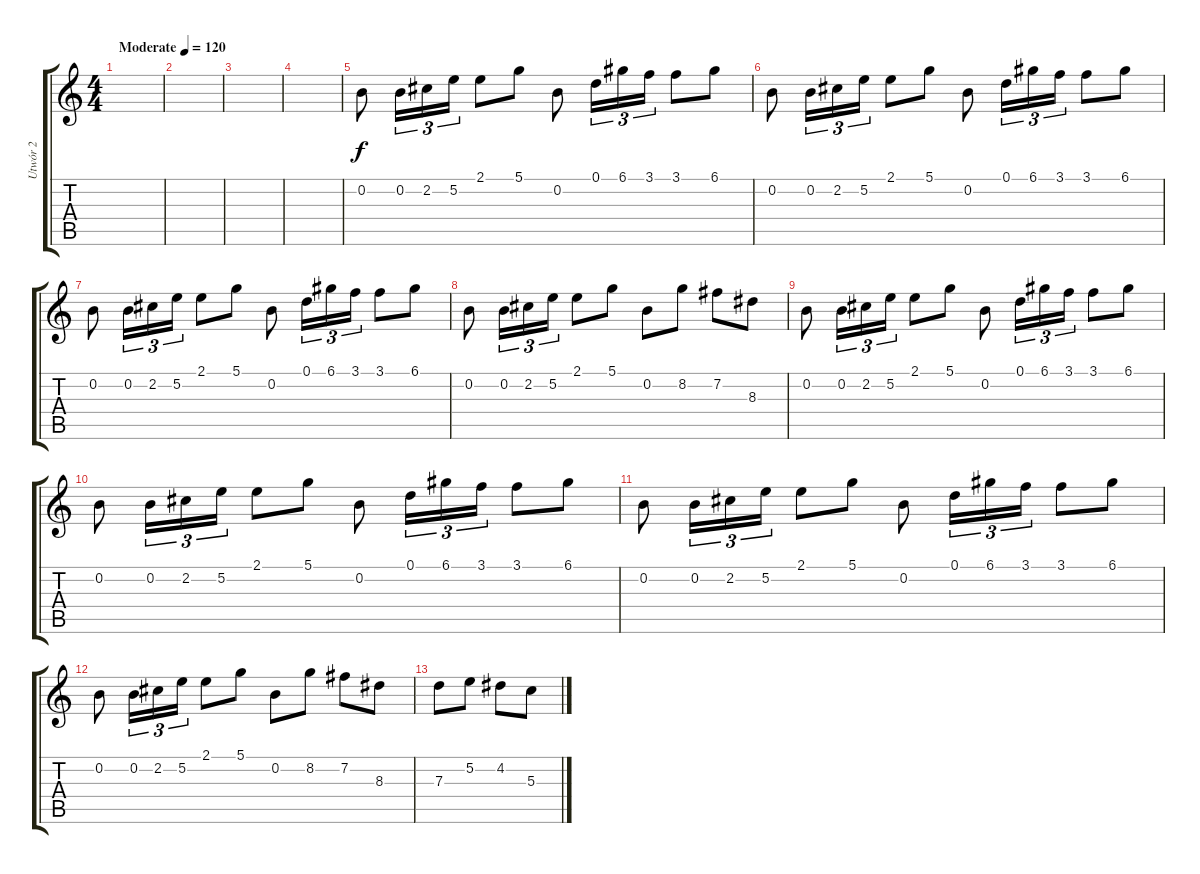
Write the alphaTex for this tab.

\track ("Utwór 2" "Utwór 2") {instrument distortionguitar}
\staff {score tabs}
\tuning (D4 B3 G3 D3 A2 E2) {hide}
\ts (4 4)
\tempo (120 "Moderate")
\clef g2
\ks c
|
|
|
|
0.2.8 0.2.16{tu (3 2)} 2.2.16{tu (3 2)} 5.2.16{tu (3 2)} 2.1.8 5.1.8 0.2.8 0.1.16{tu (3 2)} 6.1.16{tu (3 2)} 3.1.16{tu (3 2)} 3.1.8 6.1.8 |
0.2.8 0.2.16{tu (3 2)} 2.2.16{tu (3 2)} 5.2.16{tu (3 2)} 2.1.8 5.1.8 0.2.8 0.1.16{tu (3 2)} 6.1.16{tu (3 2)} 3.1.16{tu (3 2)} 3.1.8 6.1.8 |
0.2.8 0.2.16{tu (3 2)} 2.2.16{tu (3 2)} 5.2.16{tu (3 2)} 2.1.8 5.1.8 0.2.8 0.1.16{tu (3 2)} 6.1.16{tu (3 2)} 3.1.16{tu (3 2)} 3.1.8 6.1.8 |
0.2.8 0.2.16{tu (3 2)} 2.2.16{tu (3 2)} 5.2.16{tu (3 2)} 2.1.8 5.1.8 0.2.8 8.2.8 7.2.8 8.3.8 |
0.2.8 0.2.16{tu (3 2)} 2.2.16{tu (3 2)} 5.2.16{tu (3 2)} 2.1.8 5.1.8 0.2.8 0.1.16{tu (3 2)} 6.1.16{tu (3 2)} 3.1.16{tu (3 2)} 3.1.8 6.1.8 |
0.2.8 0.2.16{tu (3 2)} 2.2.16{tu (3 2)} 5.2.16{tu (3 2)} 2.1.8 5.1.8 0.2.8 0.1.16{tu (3 2)} 6.1.16{tu (3 2)} 3.1.16{tu (3 2)} 3.1.8 6.1.8 |
0.2.8 0.2.16{tu (3 2)} 2.2.16{tu (3 2)} 5.2.16{tu (3 2)} 2.1.8 5.1.8 0.2.8 0.1.16{tu (3 2)} 6.1.16{tu (3 2)} 3.1.16{tu (3 2)} 3.1.8 6.1.8 |
0.2.8 0.2.16{tu (3 2)} 2.2.16{tu (3 2)} 5.2.16{tu (3 2)} 2.1.8 5.1.8 0.2.8 8.2.8 7.2.8 8.3.8 |
7.3.8 5.2.8 4.2.8 5.3.8
